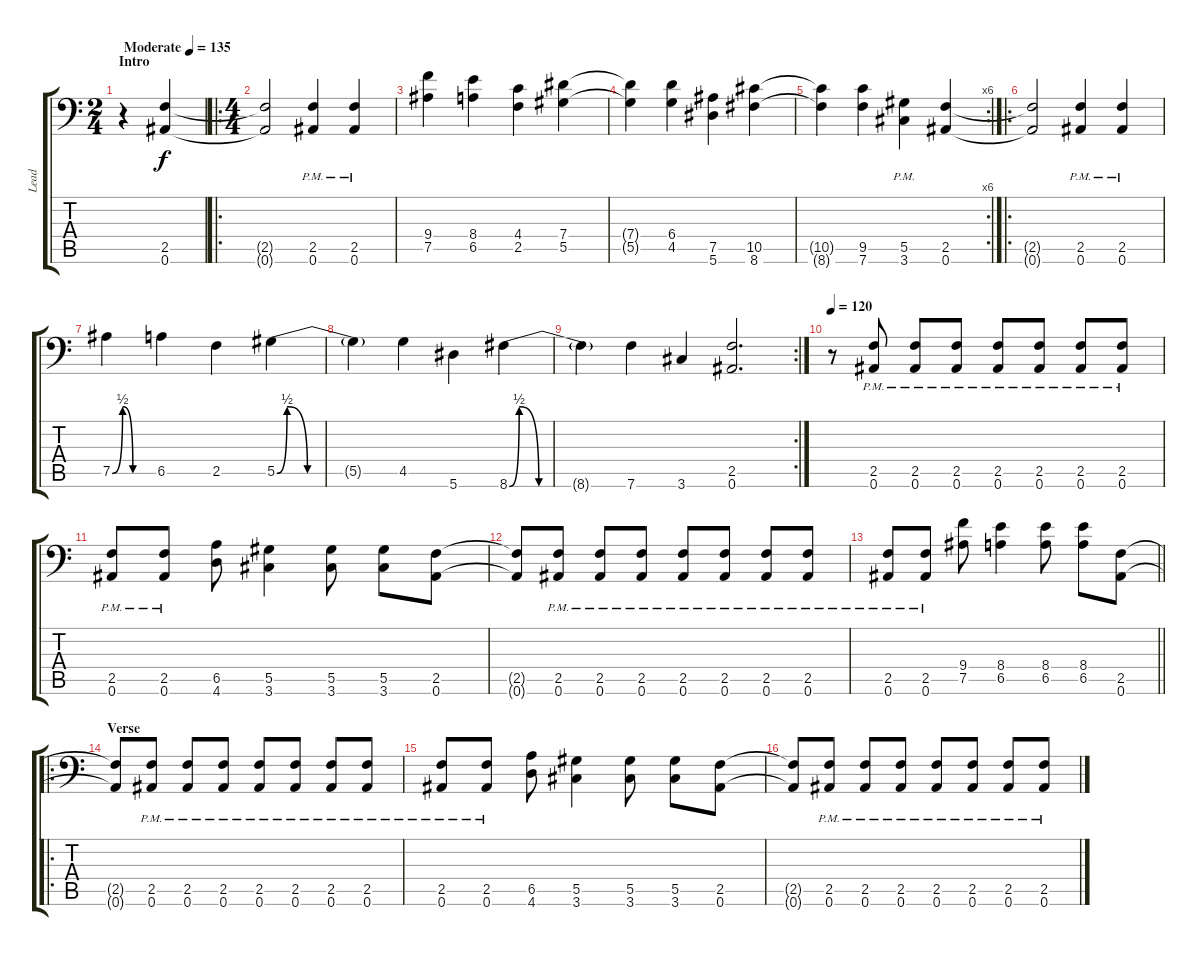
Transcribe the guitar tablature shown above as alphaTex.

\track ("Lead" "Lead") {instrument distortionguitar}
\staff {score tabs}
\tuning (Bb3 F3 Db3 Ab2 Eb2 Bb1) {hide}
\ts (2 4)
\section ("" "Intro")
\tempo (135 "Moderate")
\clef f4
\ks c
r.4{dy f instrument distortionguitar} (2.5 0.6).4 |
\ro
\ts (4 4)
(2.5{t} 0.6{t}).2 (2.5{pm} 0.6{pm}).4 (2.5{pm} 0.6{pm}).4 |
(9.4 7.5).4 (8.4 6.5).4 (4.4 2.5).4 (7.4 5.5).4 |
(7.4{t} 5.5{t}).4 (6.4 4.5).4 (7.5 5.6).4 (10.5 8.6).4 |
\rc 6
(10.5{t} 8.6{t}).4 (9.5 7.6).4 (5.5{pm} 3.6{pm}).4 (2.5 0.6).4 |
\ro
(2.5{t} 0.6{t}).2 (2.5{pm} 0.6{pm}).4 (2.5{pm} 0.6{pm}).4 |
7.5{be (custom 0 0 15 2 30 0 60 0)}.4 6.5.4 2.5.4 5.5{be (custom 0 0 5 2 15 0 60 0)}.4 |
5.5{t}.4 4.5.4 5.6.4 8.6{be (custom 0 0 5 2 15 0 60 0)}.4 |
\rc 2
8.6{t}.4 7.6.4 3.6.4 (2.5 0.6).2{d} |
\tempo 120
r.8 (2.5{pm} 0.6{pm}).8 (2.5{pm} 0.6{pm}).8 (2.5{pm} 0.6{pm}).8 (2.5{pm} 0.6{pm}).8 (2.5{pm} 0.6{pm}).8 (2.5{pm} 0.6{pm}).8 (2.5{pm} 0.6{pm}).8 |
(2.5{pm} 0.6{pm}).8 (2.5{pm} 0.6).8 (6.5 4.6).8 (5.5 3.6).4 (5.5 3.6).8 (5.5 3.6).8 (2.5 0.6).8 |
(2.5{t} 0.6{t}).8 (2.5{pm} 0.6{pm}).8 (2.5{pm} 0.6{pm}).8 (2.5{pm} 0.6{pm}).8 (2.5{pm} 0.6{pm}).8 (2.5{pm} 0.6{pm}).8 (2.5{pm} 0.6{pm}).8 (2.5{pm} 0.6{pm}).8 |
\barLineRight lightlight
(2.5{pm} 0.6{pm}).8 (2.5{pm} 0.6).8 (9.4 7.5).8 (8.4 6.5).4 (8.4 6.5).8 (8.4 6.5).8 (2.5 0.6).8 |
\ro
\section ("" "Verse")
(2.5{t} 0.6{t}).8 (2.5{pm} 0.6{pm}).8 (2.5{pm} 0.6{pm}).8 (2.5{pm} 0.6{pm}).8 (2.5{pm} 0.6{pm}).8 (2.5{pm} 0.6{pm}).8 (2.5{pm} 0.6{pm}).8 (2.5{pm} 0.6{pm}).8 |
(2.5{pm} 0.6{pm}).8 (2.5{pm} 0.6).8 (6.5 4.6).8 (5.5 3.6).4 (5.5 3.6).8 (5.5 3.6).8 (2.5 0.6).8 |
(2.5{t} 0.6{t}).8 (2.5{pm} 0.6{pm}).8 (2.5{pm} 0.6{pm}).8 (2.5{pm} 0.6{pm}).8 (2.5{pm} 0.6{pm}).8 (2.5{pm} 0.6{pm}).8 (2.5{pm} 0.6{pm}).8 (2.5{pm} 0.6{pm}).8
